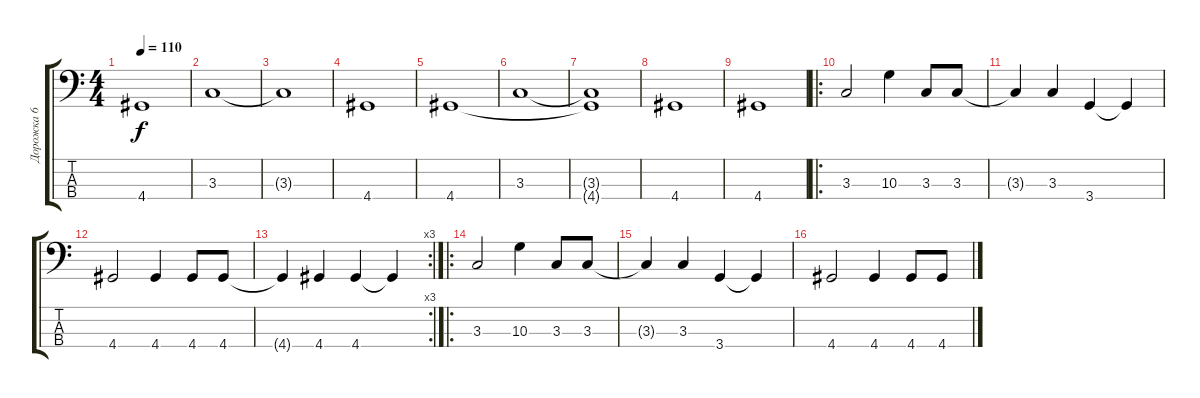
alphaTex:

\track ("Дорожка 6" "Дорожка 6") {instrument electricbassfinger}
\staff {score tabs}
\tuning (G2 D2 A1 E1) {hide}
\ts (4 4)
\tempo 110
\clef f4
\ks c
4.4.1{dy f} |
3.3.1 |
3.3{t}.1 |
4.4.1 |
4.4.1 |
3.3.1 |
(3.3{t} 4.4{t}).1 |
4.4.1 |
4.4.1 |
\ro
3.3.2 10.3.4 3.3.8 3.3.8 |
3.3{t}.4 3.3.4 3.4.4 3.4{t}.4 |
4.4.2 4.4.4 4.4.8 4.4.8 |
\rc 3
4.4{t}.4 4.4.4 4.4.4 4.4{t}.4 |
\ro
3.3.2 10.3.4 3.3.8 3.3.8 |
3.3{t}.4 3.3.4 3.4.4 3.4{t}.4 |
4.4.2 4.4.4 4.4.8 4.4.8
